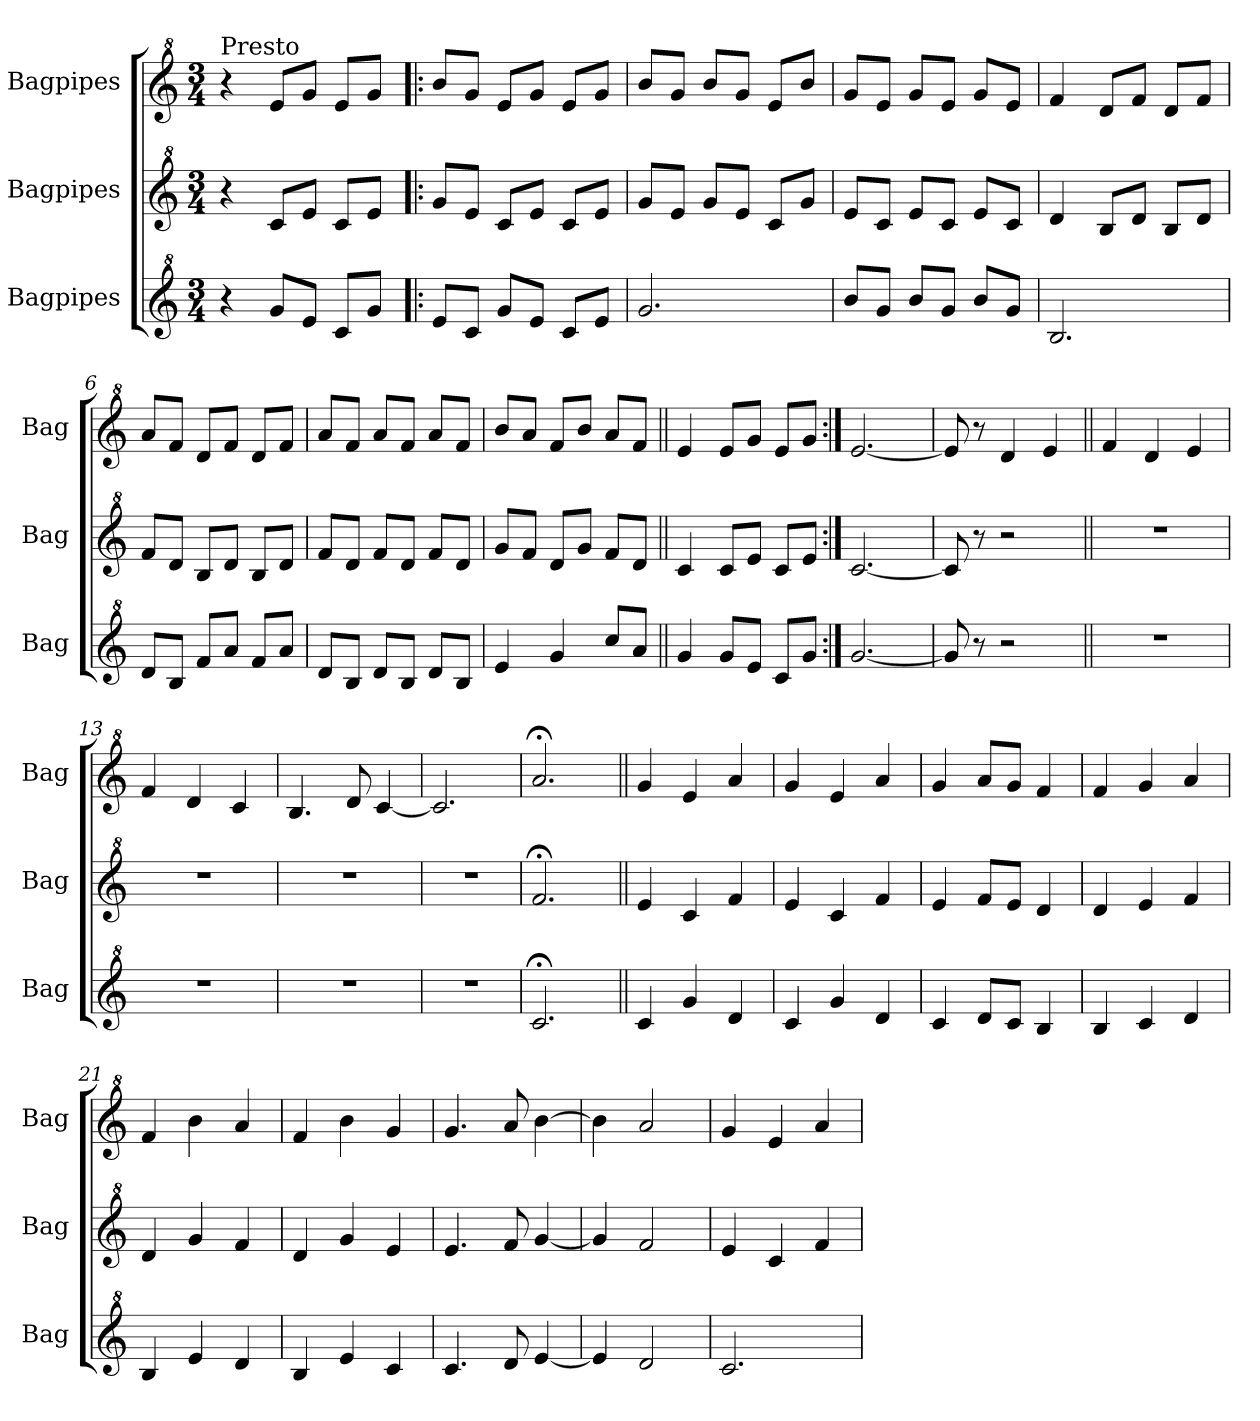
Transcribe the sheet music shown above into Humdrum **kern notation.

**kern	**kern	**kern
*part3	*part2	*part1
*staff3	*staff2	*staff1
*I"Bagpipes	*I"Bagpipes	*I"Bagpipes
*I'Bag	*I'Bag	*I'Bag
*clefG^2	*clefG^2	*clefG^2
*k[]	*k[]	*k[]
*C:	*C:	*C:
*M3/4	*M3/4	*M3/4
=1	=1	=1
!	!	!LO:TX:a:t=Presto
4r	4r	4r
8gg/L	8cc/L	8ee/L
8ee/J	8ee/J	8gg/J
8cc/L	8cc/L	8ee/L
8gg/J	8ee/J	8gg/J
=2!|:	=2!|:	=2!|:
8ee/L	8gg/L	8bb/L
8cc/J	8ee/J	8gg/J
8gg/L	8cc/L	8ee/L
8ee/J	8ee/J	8gg/J
8cc/L	8cc/L	8ee/L
8ee/J	8ee/J	8gg/J
=3	=3	=3
2.gg/	8gg/L	8bb/L
.	8ee/J	8gg/J
.	8gg/L	8bb/L
.	8ee/J	8gg/J
.	8cc/L	8ee/L
.	8gg/J	8bb/J
=4	=4	=4
8bb/L	8ee/L	8gg/L
8gg/J	8cc/J	8ee/J
8bb/L	8ee/L	8gg/L
8gg/J	8cc/J	8ee/J
8bb/L	8ee/L	8gg/L
8gg/J	8cc/J	8ee/J
=5	=5	=5
2.b/	4dd/	4ff/
.	8b/L	8dd/L
.	8dd/J	8ff/J
.	8b/L	8dd/L
.	8dd/J	8ff/J
=6	=6	=6
8dd/L	8ff/L	8aa/L
8b/J	8dd/J	8ff/J
8ff/L	8b/L	8dd/L
8aa/J	8dd/J	8ff/J
8ff/L	8b/L	8dd/L
8aa/J	8dd/J	8ff/J
=7	=7	=7
8dd/L	8ff/L	8aa/L
8b/J	8dd/J	8ff/J
8dd/L	8ff/L	8aa/L
8b/J	8dd/J	8ff/J
8dd/L	8ff/L	8aa/L
8b/J	8dd/J	8ff/J
!!LO:LB:g=z
=8	=8	=8
4ee/	8gg/L	8bb/L
.	8ff/J	8aa/J
4gg/	8dd/L	8ff/L
.	8gg/J	8bb/J
8ccc/L	8ff/L	8aa/L
8aa/J	8dd/J	8ff/J
=9||	=9||	=9||
4gg/	4cc/	4ee/
8gg/L	8cc/L	8ee/L
8ee/J	8ee/J	8gg/J
8cc/L	8cc/L	8ee/L
8gg/J	8ee/J	8gg/J
=10:|!	=10:|!	=10:|!
[2.gg/	[2.cc/	[2.ee/
=11	=11	=11
8gg/]	8cc/]	8ee/]
8r	8r	8r
2r	2r	4dd/
.	.	4ee/
=12||	=12||	=12||
2.r	2.r	4ff/
.	.	4dd/
.	.	4ee/
=13	=13	=13
2.r	2.r	4ff/
.	.	4dd/
.	.	4cc/
=14	=14	=14
2.r	2.r	4.b/
.	.	8dd/
.	.	[4cc/
=15	=15	=15
2.r	2.r	2.cc/]
=16	=16	=16
2.cc;</	2.ff;</	2.aa;</
=17||	=17||	=17||
4cc/	4ee/	4gg/
4gg/	4cc/	4ee/
4dd/	4ff/	4aa/
=18	=18	=18
4cc/	4ee/	4gg/
4gg/	4cc/	4ee/
4dd/	4ff/	4aa/
=19	=19	=19
4cc/	4ee/	4gg/
8dd/L	8ff/L	8aa/L
8cc/J	8ee/J	8gg/J
4b/	4dd/	4ff/
!!LO:LB:g=z
=20	=20	=20
4b/	4dd/	4ff/
4cc/	4ee/	4gg/
4dd/	4ff/	4aa/
=21	=21	=21
4b/	4dd/	4ff/
4ee/	4gg/	4bb\
4dd/	4ff/	4aa/
=22	=22	=22
4b/	4dd/	4ff/
4ee/	4gg/	4bb\
4cc/	4ee/	4gg/
=23	=23	=23
4.cc/	4.ee/	4.gg/
8dd/	8ff/	8aa/
[4ee/	[4gg/	[4bb\
=24	=24	=24
4ee/]	4gg/]	4bb\]
2dd/	2ff/	2aa/
=25	=25	=25
2.cc/	4ee/	4gg/
.	4cc/	4ee/
.	4ff/	4aa/
=	=	=
*-	*-	*-
